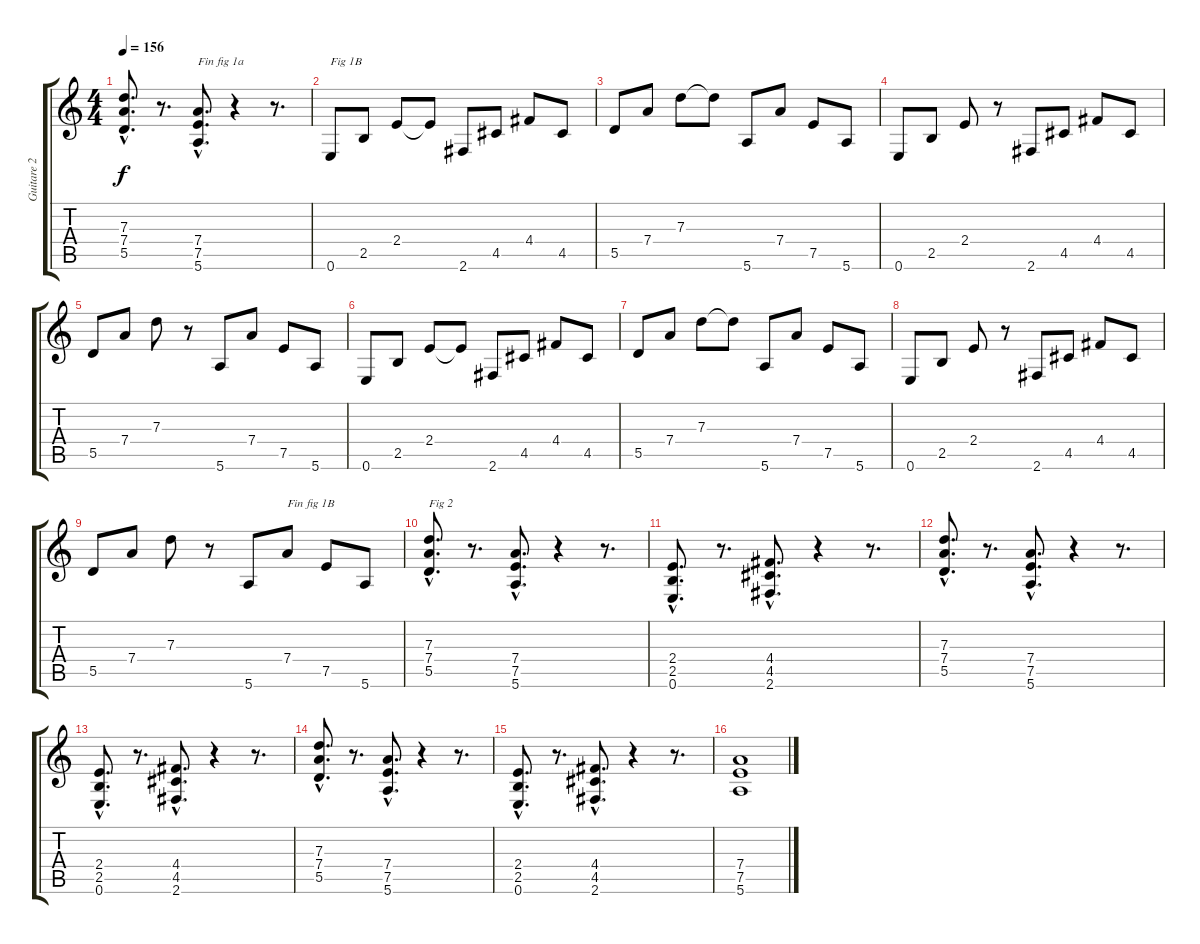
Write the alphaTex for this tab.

\track ("Guitare 2" "Guitare 2") {instrument distortionguitar}
\staff {score tabs}
\tuning (E4 B3 G3 D3 A2 E2) {hide}
\ts (4 4)
\tempo 156
\clef g2
\ks c
(7.3{hac} 7.4{hac} 5.5{hac}).8{d dy f} r.8{d} (7.4{hac} 7.5{hac} 5.6{hac}).8{d txt "Fin fig 1a"} r.4 r.8{d} |
0.6.8{txt "Fig 1B"} 2.5.8 2.4.8 2.4{t}.8 2.6.8 4.5.8 4.4.8 4.5.8 |
5.5.8 7.4.8 7.3.8 7.3{t}.8 5.6.8 7.4.8 7.5.8 5.6.8 |
0.6.8 2.5.8 2.4.8 r.8 2.6.8 4.5.8 4.4.8 4.5.8 |
5.5.8 7.4.8 7.3.8 r.8 5.6.8 7.4.8 7.5.8 5.6.8 |
0.6.8 2.5.8 2.4.8 2.4{t}.8 2.6.8 4.5.8 4.4.8 4.5.8 |
5.5.8 7.4.8 7.3.8 7.3{t}.8 5.6.8 7.4.8 7.5.8 5.6.8 |
0.6.8 2.5.8 2.4.8 r.8 2.6.8 4.5.8 4.4.8 4.5.8 |
5.5.8 7.4.8 7.3.8 r.8 5.6.8 7.4.8{txt "Fin fig 1B"} 7.5.8 5.6.8 |
(7.3{hac} 7.4{hac} 5.5{hac}).8{d txt "Fig 2"} r.8{d} (7.4{hac} 7.5{hac} 5.6{hac}).8{d} r.4 r.8{d} |
(2.4{hac} 2.5{hac} 0.6{hac}).8{d} r.8{d} (4.4{hac} 4.5{hac} 2.6{hac}).8{d} r.4 r.8{d} |
(7.3{hac} 7.4{hac} 5.5{hac}).8{d} r.8{d} (7.4{hac} 7.5{hac} 5.6{hac}).8{d} r.4 r.8{d} |
(2.4{hac} 2.5{hac} 0.6{hac}).8{d} r.8{d} (4.4{hac} 4.5{hac} 2.6{hac}).8{d} r.4 r.8{d} |
(7.3{hac} 7.4{hac} 5.5{hac}).8{d} r.8{d} (7.4{hac} 7.5{hac} 5.6{hac}).8{d} r.4 r.8{d} |
(2.4{hac} 2.5{hac} 0.6{hac}).8{d} r.8{d} (4.4{hac} 4.5{hac} 2.6{hac}).8{d} r.4 r.8{d} |
(7.4 7.5 5.6).1
